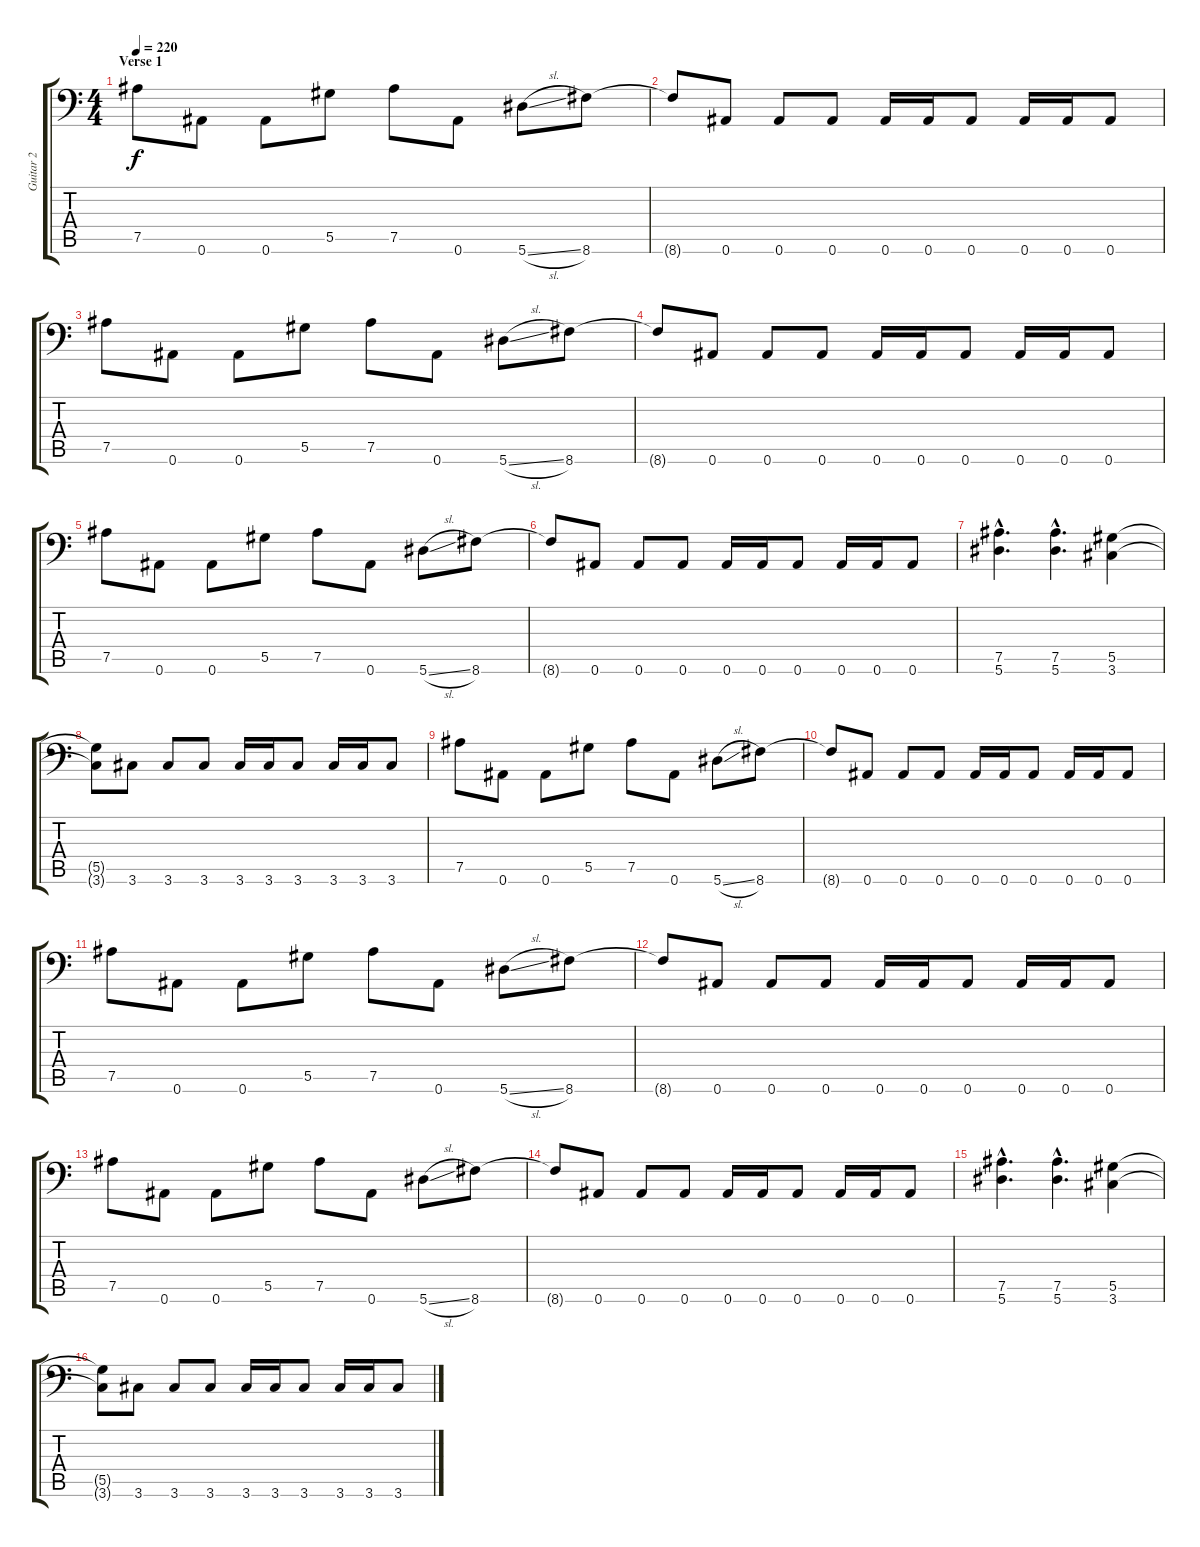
\track ("Guitar 2" "Guitar 2") {instrument distortionguitar}
\staff {score tabs}
\tuning (Bb3 F3 Db3 Ab2 Eb2 Bb1) {hide}
\ts (4 4)
\section ("" "Verse 1")
\tempo 220
\clef f4
\ks c
7.5.8{dy f} 0.6.8 0.6.8 5.5.8 7.5.8 0.6.8 5.6{sl}.8 8.6.8 |
8.6{t}.8 0.6.8 0.6.8 0.6.8 0.6.16 0.6.16 0.6.8 0.6.16 0.6.16 0.6.8 |
7.5.8 0.6.8 0.6.8 5.5.8 7.5.8 0.6.8 5.6{sl}.8 8.6.8 |
8.6{t}.8 0.6.8 0.6.8 0.6.8 0.6.16 0.6.16 0.6.8 0.6.16 0.6.16 0.6.8 |
7.5.8 0.6.8 0.6.8 5.5.8 7.5.8 0.6.8 5.6{sl}.8 8.6.8 |
8.6{t}.8 0.6.8 0.6.8 0.6.8 0.6.16 0.6.16 0.6.8 0.6.16 0.6.16 0.6.8 |
(7.5{hac} 5.6{hac}).4{d} (7.5{hac} 5.6{hac}).4{d} (5.5 3.6).4 |
(5.5{t} 3.6{t}).8 3.6.8 3.6.8 3.6.8 3.6.16 3.6.16 3.6.8 3.6.16 3.6.16 3.6.8 |
7.5.8 0.6.8 0.6.8 5.5.8 7.5.8 0.6.8 5.6{sl}.8 8.6.8 |
8.6{t}.8 0.6.8 0.6.8 0.6.8 0.6.16 0.6.16 0.6.8 0.6.16 0.6.16 0.6.8 |
7.5.8 0.6.8 0.6.8 5.5.8 7.5.8 0.6.8 5.6{sl}.8 8.6.8 |
8.6{t}.8 0.6.8 0.6.8 0.6.8 0.6.16 0.6.16 0.6.8 0.6.16 0.6.16 0.6.8 |
7.5.8 0.6.8 0.6.8 5.5.8 7.5.8 0.6.8 5.6{sl}.8 8.6.8 |
8.6{t}.8 0.6.8 0.6.8 0.6.8 0.6.16 0.6.16 0.6.8 0.6.16 0.6.16 0.6.8 |
(7.5{hac} 5.6{hac}).4{d} (7.5{hac} 5.6{hac}).4{d} (5.5 3.6).4 |
(5.5{t} 3.6{t}).8 3.6.8 3.6.8 3.6.8 3.6.16 3.6.16 3.6.8 3.6.16 3.6.16 3.6.8
